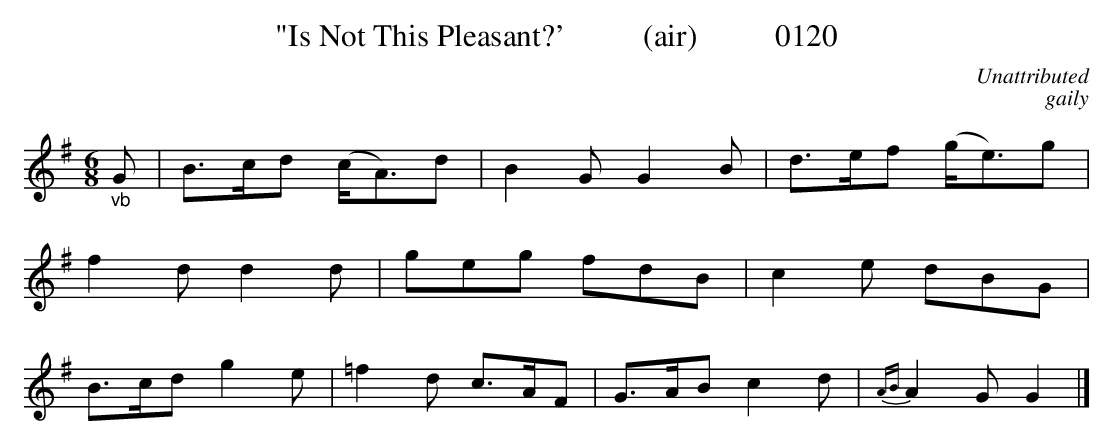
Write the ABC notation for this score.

X:1
T:"Is Not This Pleasant?'          (air)          0120
C:Unattributed
C:gaily
M:6/8
L:1/8
K:G
"_vb"G|B3/2c/2d (c/2A3/2)d|B2G G2B|d3/2e/2f (g/2e3/2)g|
f2d d2d|geg fdB|c2e dBG|
B3/2c/2d g2e|=f2d c3/2A/2F|G3/2A/2B c2d|{AB}A2 G G2|]
